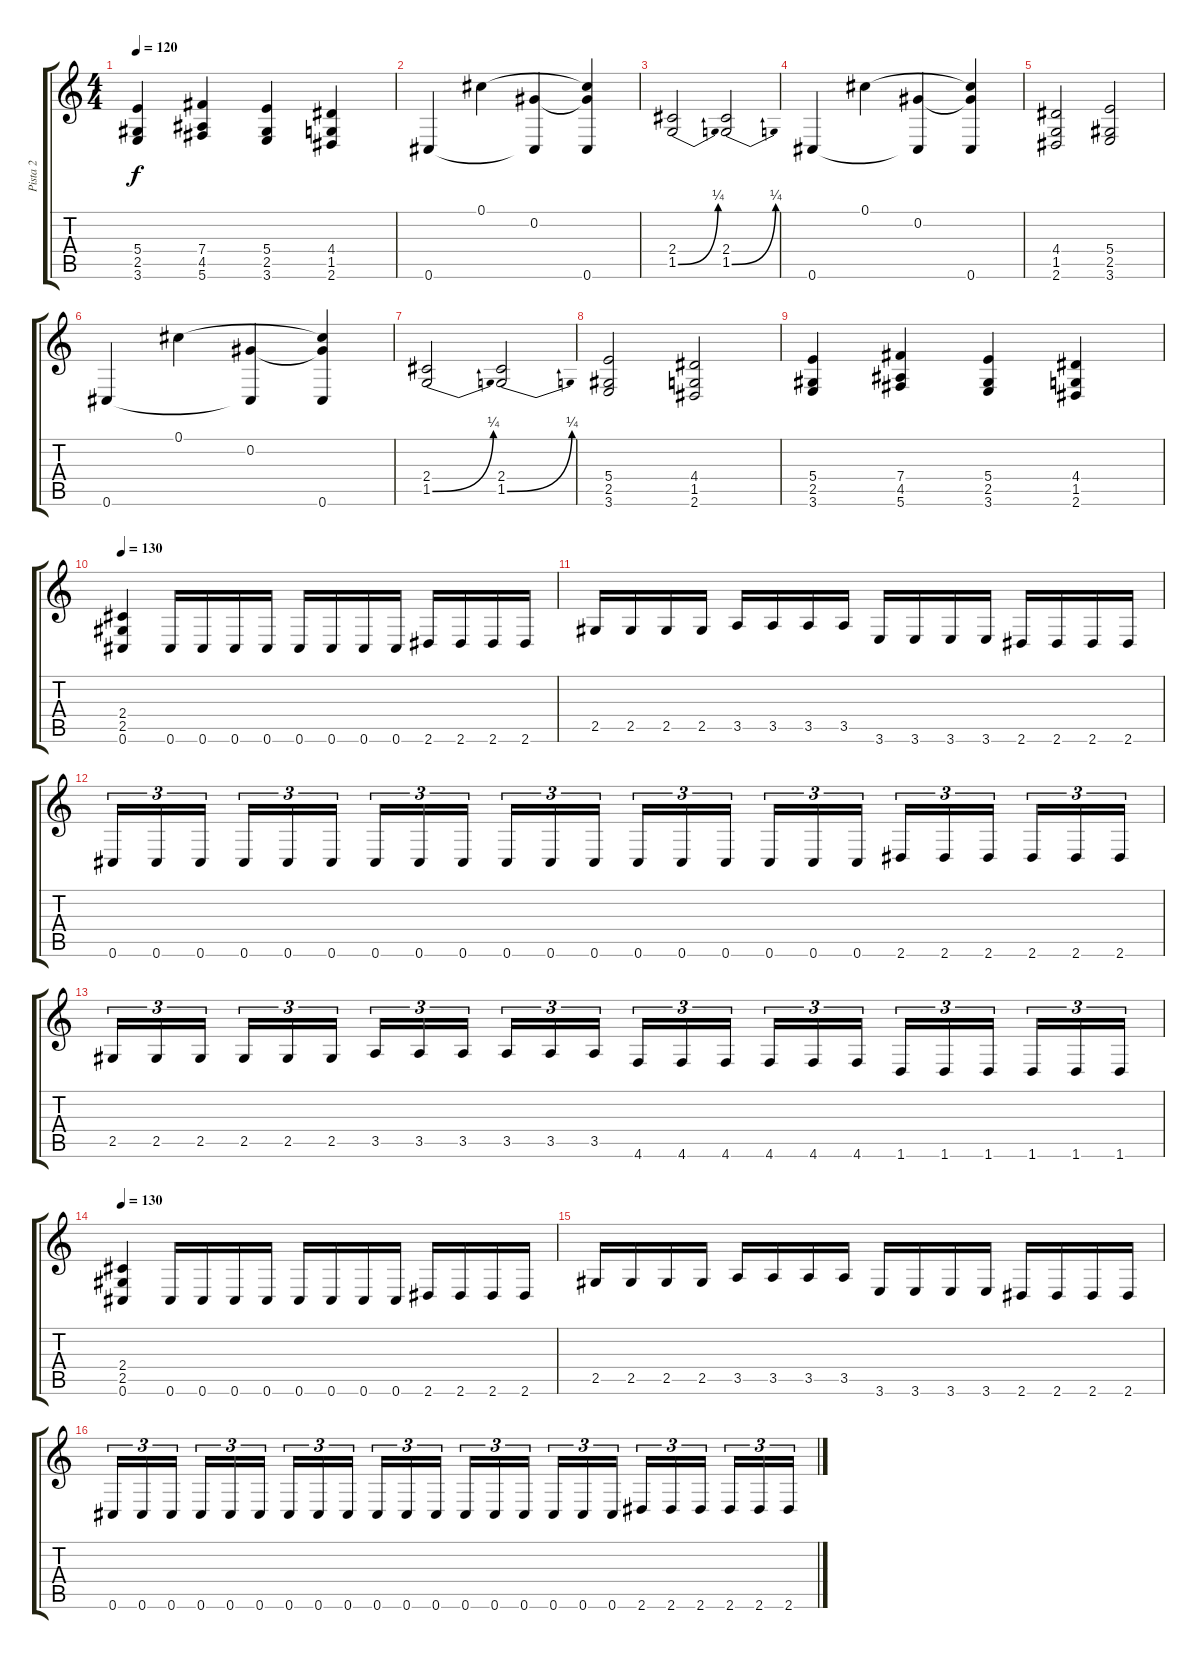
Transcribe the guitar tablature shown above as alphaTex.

\track ("Pista 2" "Pista 2") {instrument distortionguitar}
\staff {score tabs}
\tuning (Db4 Ab3 E3 B2 Gb2 Db2) {hide}
\ts (4 4)
\tempo 120
\clef g2
\ks c
(5.4 2.5 3.6).4{dy f} (7.4 4.5 5.6).4 (5.4 2.5 3.6).4 (4.4 1.5 2.6).4 |
0.6.4 0.1.4 (0.2 0.6{t}).4 (0.1{t} 0.2{t} 0.6).4 |
(2.4 1.5{be (bend 0 0 60 1)}).2 (2.4 1.5{be (bend 0 0 60 1)}).2 |
0.6.4 0.1.4 (0.2 0.6{t}).4 (0.1{t} 0.2{t} 0.6).4 |
(4.4 1.5 2.6).2 (5.4 2.5 3.6).2 |
0.6.4 0.1.4 (0.2 0.6{t}).4 (0.1{t} 0.2{t} 0.6).4 |
(2.4 1.5{be (bend 0 0 60 1)}).2 (2.4 1.5{be (bend 0 0 60 1)}).2 |
(5.4 2.5 3.6).2 (4.4 1.5 2.6).2 |
(5.4 2.5 3.6).4 (7.4 4.5 5.6).4 (5.4 2.5 3.6).4 (4.4 1.5 2.6).4 |
\tempo 130
(2.4 2.5 0.6).4 0.6.16 0.6.16 0.6.16 0.6.16 0.6.16 0.6.16 0.6.16 0.6.16 2.6.16 2.6.16 2.6.16 2.6.16 |
2.5.16 2.5.16 2.5.16 2.5.16 3.5.16 3.5.16 3.5.16 3.5.16 3.6.16 3.6.16 3.6.16 3.6.16 2.6.16 2.6.16 2.6.16 2.6.16 |
0.6.16{tu (3 2)} 0.6.16{tu (3 2)} 0.6.16{tu (3 2)} 0.6.16{tu (3 2)} 0.6.16{tu (3 2)} 0.6.16{tu (3 2)} 0.6.16{tu (3 2)} 0.6.16{tu (3 2)} 0.6.16{tu (3 2)} 0.6.16{tu (3 2)} 0.6.16{tu (3 2)} 0.6.16{tu (3 2)} 0.6.16{tu (3 2)} 0.6.16{tu (3 2)} 0.6.16{tu (3 2)} 0.6.16{tu (3 2)} 0.6.16{tu (3 2)} 0.6.16{tu (3 2)} 2.6.16{tu (3 2)} 2.6.16{tu (3 2)} 2.6.16{tu (3 2)} 2.6.16{tu (3 2)} 2.6.16{tu (3 2)} 2.6.16{tu (3 2)} |
2.5.16{tu (3 2)} 2.5.16{tu (3 2)} 2.5.16{tu (3 2)} 2.5.16{tu (3 2)} 2.5.16{tu (3 2)} 2.5.16{tu (3 2)} 3.5.16{tu (3 2)} 3.5.16{tu (3 2)} 3.5.16{tu (3 2)} 3.5.16{tu (3 2)} 3.5.16{tu (3 2)} 3.5.16{tu (3 2)} 4.6.16{tu (3 2)} 4.6.16{tu (3 2)} 4.6.16{tu (3 2)} 4.6.16{tu (3 2)} 4.6.16{tu (3 2)} 4.6.16{tu (3 2)} 1.6.16{tu (3 2)} 1.6.16{tu (3 2)} 1.6.16{tu (3 2)} 1.6.16{tu (3 2)} 1.6.16{tu (3 2)} 1.6.16{tu (3 2)} |
\tempo 130
(2.4 2.5 0.6).4 0.6.16 0.6.16 0.6.16 0.6.16 0.6.16 0.6.16 0.6.16 0.6.16 2.6.16 2.6.16 2.6.16 2.6.16 |
2.5.16 2.5.16 2.5.16 2.5.16 3.5.16 3.5.16 3.5.16 3.5.16 3.6.16 3.6.16 3.6.16 3.6.16 2.6.16 2.6.16 2.6.16 2.6.16 |
0.6.16{tu (3 2)} 0.6.16{tu (3 2)} 0.6.16{tu (3 2)} 0.6.16{tu (3 2)} 0.6.16{tu (3 2)} 0.6.16{tu (3 2)} 0.6.16{tu (3 2)} 0.6.16{tu (3 2)} 0.6.16{tu (3 2)} 0.6.16{tu (3 2)} 0.6.16{tu (3 2)} 0.6.16{tu (3 2)} 0.6.16{tu (3 2)} 0.6.16{tu (3 2)} 0.6.16{tu (3 2)} 0.6.16{tu (3 2)} 0.6.16{tu (3 2)} 0.6.16{tu (3 2)} 2.6.16{tu (3 2)} 2.6.16{tu (3 2)} 2.6.16{tu (3 2)} 2.6.16{tu (3 2)} 2.6.16{tu (3 2)} 2.6.16{tu (3 2)}
